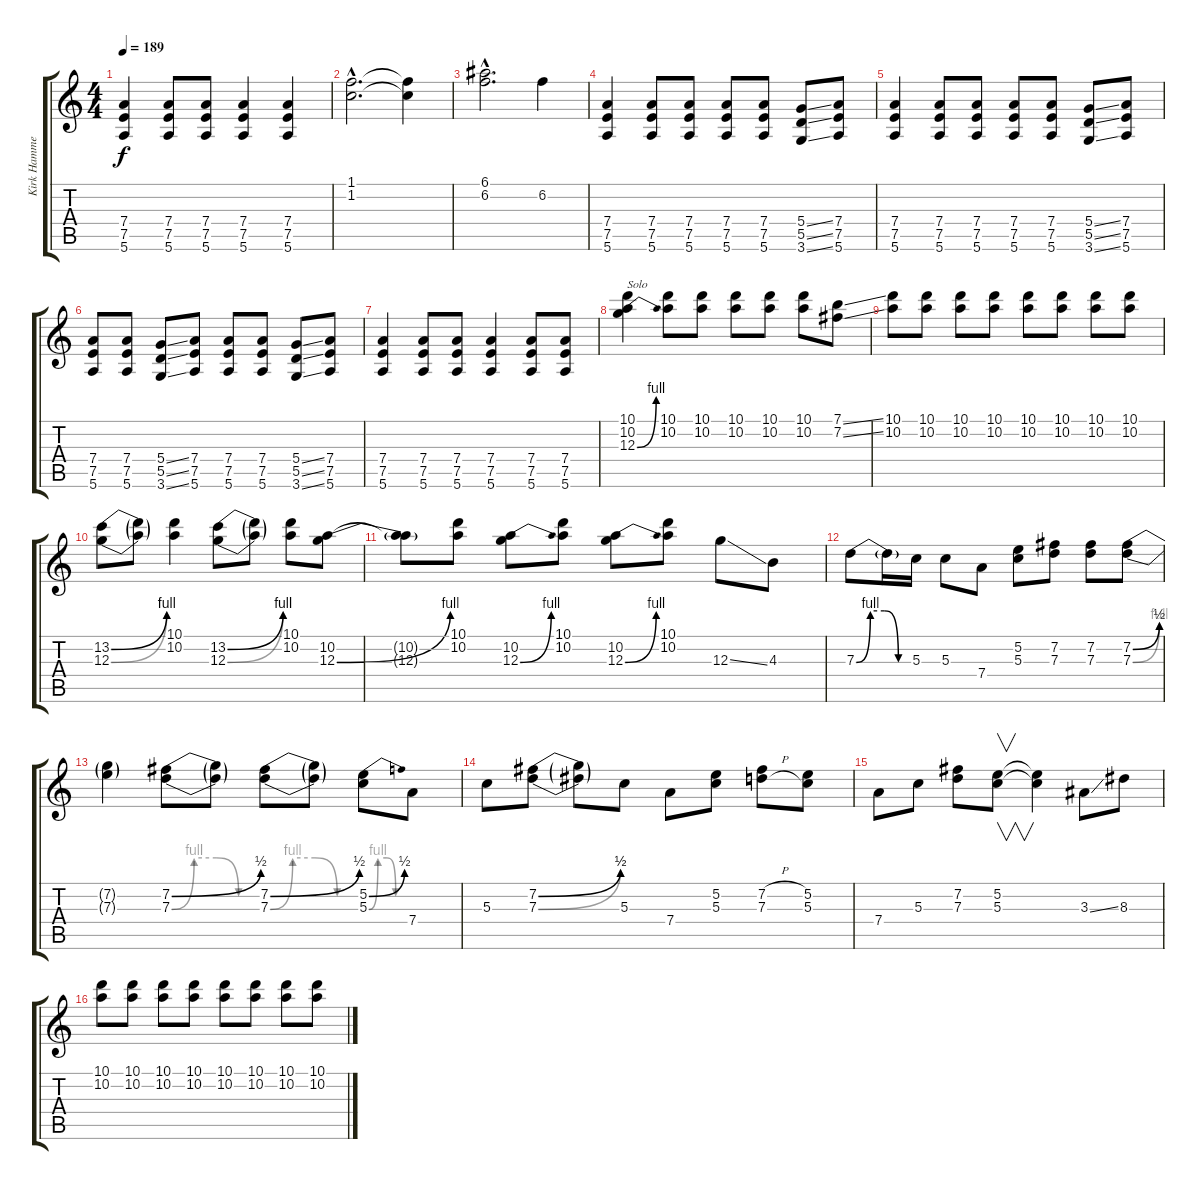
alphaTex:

\track ("Kirk Hammet (Ov. Gtr)" "Kirk Hamme") {instrument overdrivenguitar}
\staff {score tabs}
\tuning (E4 B3 G3 D3 A2 E2) {hide}
\ts (4 4)
\tempo 189
\clef g2
\ks c
(7.4 7.5 5.6).4{dy f} (7.4 7.5 5.6).8 (7.4 7.5 5.6).8 (7.4 7.5 5.6).4 (7.4 7.5 5.6).4 |
(1.1{hac} 1.2{hac}).2{d} (1.1{t} 1.2{t}).4 |
(6.1{hac} 6.2{hac}).2{d} 6.2.4 |
(7.4 7.5 5.6).4 (7.4 7.5 5.6).8 (7.4 7.5 5.6).8 (7.4 7.5 5.6).8 (7.4 7.5 5.6).8 (5.4{ss} 5.5{ss} 3.6{ss}).8 (7.4 7.5 5.6).8 |
(7.4 7.5 5.6).4 (7.4 7.5 5.6).8 (7.4 7.5 5.6).8 (7.4 7.5 5.6).8 (7.4 7.5 5.6).8 (5.4{ss} 5.5{ss} 3.6{ss}).8 (7.4 7.5 5.6).8 |
(7.4 7.5 5.6).8 (7.4 7.5 5.6).8 (5.4{ss} 5.5{ss} 3.6{ss}).8 (7.4 7.5 5.6).8 (7.4 7.5 5.6).8 (7.4 7.5 5.6).8 (5.4{ss} 5.5{ss} 3.6{ss}).8 (7.4 7.5 5.6).8 |
(7.4 7.5 5.6).4 (7.4 7.5 5.6).8 (7.4 7.5 5.6).8 (7.4 7.5 5.6).4 (7.4 7.5 5.6).8 (7.4 7.5 5.6).8 |
(10.1 10.2 12.3{be (bend 0 0 60 4)}).4{txt "Solo"} (10.1 10.2).8 (10.1 10.2).8 (10.1 10.2).8 (10.1 10.2).8 (10.1 10.2).8 (7.1{ss} 7.2{ss}).8 |
(10.1 10.2).8 (10.1 10.2).8 (10.1 10.2).8 (10.1 10.2).8 (10.1 10.2).8 (10.1 10.2).8 (10.1 10.2).8 (10.1 10.2).8 |
(13.2{be (bend 0 0 60 4)} 12.3{be (bend 0 0 60 4)}).8 (13.2{t} 12.3{t}).8 (10.1 10.2).4 (13.2{be (bend 0 0 60 4)} 12.3{be (bend 0 0 60 4)}).8 (13.2{t} 12.3{t}).8 (10.1 10.2).8 (10.2 12.3{be (bend 0 0 60 4)}).8 |
(10.2{t} 12.3{t}).8 (10.1 10.2).8 (10.2 12.3{be (bend 0 0 60 4)}).8 (10.1 10.2).8 (10.2 12.3{be (bend 0 0 60 4)}).8 (10.1 10.2).8 12.3{ss}.8 4.3.8 |
7.3{be (custom 0 0 15 4 30 4 45 0 60 0)}.8 7.3{t}.16 5.3.16 5.3.8 7.4.8 (5.2 5.3).8 (7.2 7.3).8 (7.2 7.3).8 (7.2{be (bend 0 0 60 2)} 7.3{be (bend 0 0 60 4)}).8 |
(7.2{t} 7.3{t}).4 (7.2{be (bend 0 0 60 2)} 7.3{be (custom 0 0 15 4 30 4 45 0 60 0)}).8 (7.2{t} 7.3{t}).8 (7.2{be (bend 0 0 60 2)} 7.3{be (custom 0 0 15 4 30 4 45 0 60 0)}).8 (7.2{t} 7.3{t}).8 (5.2{be (bend 0 0 60 2)} 5.3{be (custom 0 0 15 4 30 4 45 0 60 0)}).8 7.4.8 |
5.3.8 (7.2{be (bend 0 0 60 2)} 7.3{be (bend 0 0 60 2)}).8 (7.2{t} 7.3{t}).8 5.3.8 7.4.8 (5.2 5.3).8 (7.2{h} 7.3{h}).8 (5.2 5.3).8 |
7.4.8 5.3.8 (7.2 7.3).8 (5.2 5.3).8{v} (5.2{t} 5.3{t}).4 3.3{ss}.8 8.3.8 |
(10.1 10.2).8 (10.1 10.2).8 (10.1 10.2).8 (10.1 10.2).8 (10.1 10.2).8 (10.1 10.2).8 (10.1 10.2).8 (10.1 10.2).8
